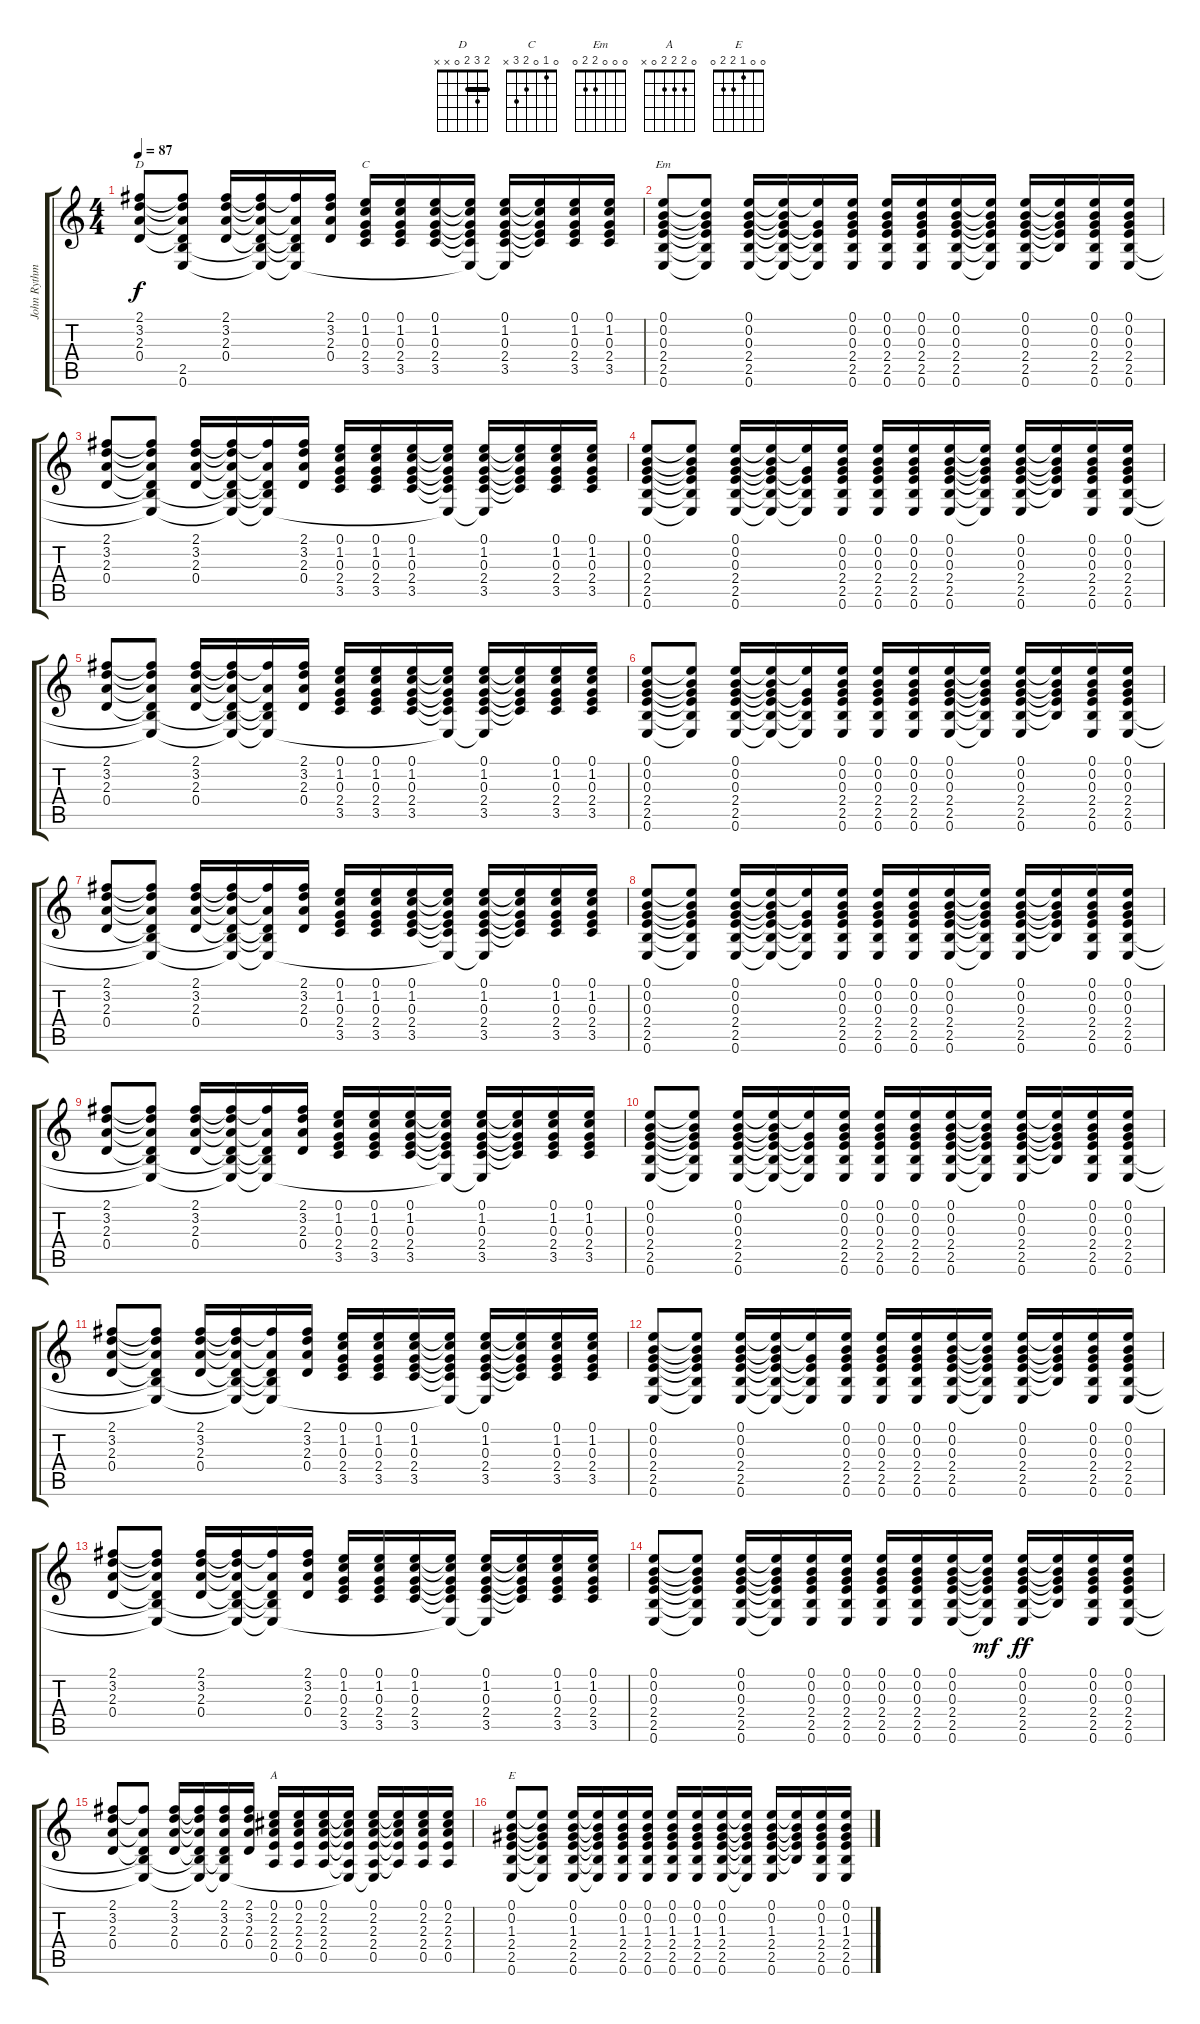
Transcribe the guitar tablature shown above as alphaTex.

\track ("John Rythm Guitar" "John Rythm") {instrument acousticguitarsteel}
\staff {score tabs}
\tuning (E4 B3 G3 D3 A2 E2) {hide}
\chord ("D" 2 3 2 0 x x) {barre 2}
\chord ("C" 0 1 0 2 3 x)
\chord ("Em" 0 0 0 2 2 0)
\chord ("A" 0 2 2 2 0 x)
\chord ("E" 0 0 1 2 2 0)
\ts (4 4)
\tempo 87
\clef g2
\ks c
(2.1 3.2 2.3 0.4).8{ch "D" dy f} (2.1{t} 3.2{t} 2.3{t} 0.4{t} 2.5{t} 0.6{t}).8 (2.1 3.2 2.3 0.4).16 (2.1{t} 3.2{t} 2.3{t} 0.4{t} 2.5{t} 0.6{t}).16 (2.1{t} 2.3{t} 0.4{t} 2.5{t} 0.6{t}).16 (2.1 3.2 2.3 0.4).16 (0.1 1.2 0.3 2.4 3.5).16{ch "C"} (0.1 1.2 0.3 2.4 3.5).16 (0.1 1.2 0.3 2.4 3.5).16 (0.1{t} 1.2{t} 0.3{t} 2.4{t} 3.5{t} 0.6{t}).16 (0.1 1.2 0.3 2.4 3.5 0.6{t}).16 (0.1{t} 1.2{t} 0.3{t} 2.4{t} 3.5{t}).16 (0.1 1.2 0.3 2.4 3.5).16 (0.1 1.2 0.3 2.4 3.5).16 |
(0.1 0.2 0.3 2.4 2.5 0.6).8{ch "Em"} (0.1{t} 0.2{t} 0.3{t} 2.4{t} 2.5{t} 0.6{t}).8 (0.1 0.2 0.3 2.4 2.5 0.6).16 (0.1{t} 0.2{t} 0.3{t} 2.4{t} 2.5{t} 0.6{t}).16 (0.1{t} 0.3{t} 2.4{t} 2.5{t} 0.6{t}).16 (0.1 0.2 0.3 2.4 2.5 0.6).16 (0.1 0.2 0.3 2.4 2.5 0.6).16 (0.1 0.2 0.3 2.4 2.5 0.6).16 (0.1 0.2 0.3 2.4 2.5 0.6).16 (0.1{t} 0.2{t} 0.3{t} 2.4{t} 2.5{t} 0.6{t}).16 (0.1 0.2 0.3 2.4 2.5 0.6).16 (0.1{t} 0.2{t} 0.3{t} 2.4{t} 2.5{t}).16 (0.1 0.2 0.3 2.4 2.5 0.6).16 (0.1 0.2 0.3 2.4 2.5 0.6).16 |
(2.1 3.2 2.3 0.4).8 (2.1{t} 3.2{t} 2.3{t} 0.4{t} 2.5{t} 0.6{t}).8 (2.1 3.2 2.3 0.4).16 (2.1{t} 3.2{t} 2.3{t} 0.4{t} 2.5{t} 0.6{t}).16 (2.1{t} 2.3{t} 0.4{t} 2.5{t} 0.6{t}).16 (2.1 3.2 2.3 0.4).16 (0.1 1.2 0.3 2.4 3.5).16 (0.1 1.2 0.3 2.4 3.5).16 (0.1 1.2 0.3 2.4 3.5).16 (0.1{t} 1.2{t} 0.3{t} 2.4{t} 3.5{t} 0.6{t}).16 (0.1 1.2 0.3 2.4 3.5 0.6{t}).16 (0.1{t} 1.2{t} 0.3{t} 2.4{t} 3.5{t}).16 (0.1 1.2 0.3 2.4 3.5).16 (0.1 1.2 0.3 2.4 3.5).16 |
(0.1 0.2 0.3 2.4 2.5 0.6).8 (0.1{t} 0.2{t} 0.3{t} 2.4{t} 2.5{t} 0.6{t}).8 (0.1 0.2 0.3 2.4 2.5 0.6).16 (0.1{t} 0.2{t} 0.3{t} 2.4{t} 2.5{t} 0.6{t}).16 (0.1{t} 0.3{t} 2.4{t} 2.5{t} 0.6{t}).16 (0.1 0.2 0.3 2.4 2.5 0.6).16 (0.1 0.2 0.3 2.4 2.5 0.6).16 (0.1 0.2 0.3 2.4 2.5 0.6).16 (0.1 0.2 0.3 2.4 2.5 0.6).16 (0.1{t} 0.2{t} 0.3{t} 2.4{t} 2.5{t} 0.6{t}).16 (0.1 0.2 0.3 2.4 2.5 0.6).16 (0.1{t} 0.2{t} 0.3{t} 2.4{t} 2.5{t}).16 (0.1 0.2 0.3 2.4 2.5 0.6).16 (0.1 0.2 0.3 2.4 2.5 0.6).16 |
(2.1 3.2 2.3 0.4).8 (2.1{t} 3.2{t} 2.3{t} 0.4{t} 2.5{t} 0.6{t}).8 (2.1 3.2 2.3 0.4).16 (2.1{t} 3.2{t} 2.3{t} 0.4{t} 2.5{t} 0.6{t}).16 (2.1{t} 2.3{t} 0.4{t} 2.5{t} 0.6{t}).16 (2.1 3.2 2.3 0.4).16 (0.1 1.2 0.3 2.4 3.5).16 (0.1 1.2 0.3 2.4 3.5).16 (0.1 1.2 0.3 2.4 3.5).16 (0.1{t} 1.2{t} 0.3{t} 2.4{t} 3.5{t} 0.6{t}).16 (0.1 1.2 0.3 2.4 3.5 0.6{t}).16 (0.1{t} 1.2{t} 0.3{t} 2.4{t} 3.5{t}).16 (0.1 1.2 0.3 2.4 3.5).16 (0.1 1.2 0.3 2.4 3.5).16 |
(0.1 0.2 0.3 2.4 2.5 0.6).8 (0.1{t} 0.2{t} 0.3{t} 2.4{t} 2.5{t} 0.6{t}).8 (0.1 0.2 0.3 2.4 2.5 0.6).16 (0.1{t} 0.2{t} 0.3{t} 2.4{t} 2.5{t} 0.6{t}).16 (0.1{t} 0.3{t} 2.4{t} 2.5{t} 0.6{t}).16 (0.1 0.2 0.3 2.4 2.5 0.6).16 (0.1 0.2 0.3 2.4 2.5 0.6).16 (0.1 0.2 0.3 2.4 2.5 0.6).16 (0.1 0.2 0.3 2.4 2.5 0.6).16 (0.1{t} 0.2{t} 0.3{t} 2.4{t} 2.5{t} 0.6{t}).16 (0.1 0.2 0.3 2.4 2.5 0.6).16 (0.1{t} 0.2{t} 0.3{t} 2.4{t} 2.5{t}).16 (0.1 0.2 0.3 2.4 2.5 0.6).16 (0.1 0.2 0.3 2.4 2.5 0.6).16 |
(2.1 3.2 2.3 0.4).8 (2.1{t} 3.2{t} 2.3{t} 0.4{t} 2.5{t} 0.6{t}).8 (2.1 3.2 2.3 0.4).16 (2.1{t} 3.2{t} 2.3{t} 0.4{t} 2.5{t} 0.6{t}).16 (2.1{t} 2.3{t} 0.4{t} 2.5{t} 0.6{t}).16 (2.1 3.2 2.3 0.4).16 (0.1 1.2 0.3 2.4 3.5).16 (0.1 1.2 0.3 2.4 3.5).16 (0.1 1.2 0.3 2.4 3.5).16 (0.1{t} 1.2{t} 0.3{t} 2.4{t} 3.5{t} 0.6{t}).16 (0.1 1.2 0.3 2.4 3.5 0.6{t}).16 (0.1{t} 1.2{t} 0.3{t} 2.4{t} 3.5{t}).16 (0.1 1.2 0.3 2.4 3.5).16 (0.1 1.2 0.3 2.4 3.5).16 |
(0.1 0.2 0.3 2.4 2.5 0.6).8 (0.1{t} 0.2{t} 0.3{t} 2.4{t} 2.5{t} 0.6{t}).8 (0.1 0.2 0.3 2.4 2.5 0.6).16 (0.1{t} 0.2{t} 0.3{t} 2.4{t} 2.5{t} 0.6{t}).16 (0.1{t} 0.3{t} 2.4{t} 2.5{t} 0.6{t}).16 (0.1 0.2 0.3 2.4 2.5 0.6).16 (0.1 0.2 0.3 2.4 2.5 0.6).16 (0.1 0.2 0.3 2.4 2.5 0.6).16 (0.1 0.2 0.3 2.4 2.5 0.6).16 (0.1{t} 0.2{t} 0.3{t} 2.4{t} 2.5{t} 0.6{t}).16 (0.1 0.2 0.3 2.4 2.5 0.6).16 (0.1{t} 0.2{t} 0.3{t} 2.4{t} 2.5{t}).16 (0.1 0.2 0.3 2.4 2.5 0.6).16 (0.1 0.2 0.3 2.4 2.5 0.6).16 |
(2.1 3.2 2.3 0.4).8 (2.1{t} 3.2{t} 2.3{t} 0.4{t} 2.5{t} 0.6{t}).8 (2.1 3.2 2.3 0.4).16 (2.1{t} 3.2{t} 2.3{t} 0.4{t} 2.5{t} 0.6{t}).16 (2.1{t} 2.3{t} 0.4{t} 2.5{t} 0.6{t}).16 (2.1 3.2 2.3 0.4).16 (0.1 1.2 0.3 2.4 3.5).16 (0.1 1.2 0.3 2.4 3.5).16 (0.1 1.2 0.3 2.4 3.5).16 (0.1{t} 1.2{t} 0.3{t} 2.4{t} 3.5{t} 0.6{t}).16 (0.1 1.2 0.3 2.4 3.5 0.6{t}).16 (0.1{t} 1.2{t} 0.3{t} 2.4{t} 3.5{t}).16 (0.1 1.2 0.3 2.4 3.5).16 (0.1 1.2 0.3 2.4 3.5).16 |
(0.1 0.2 0.3 2.4 2.5 0.6).8 (0.1{t} 0.2{t} 0.3{t} 2.4{t} 2.5{t} 0.6{t}).8 (0.1 0.2 0.3 2.4 2.5 0.6).16 (0.1{t} 0.2{t} 0.3{t} 2.4{t} 2.5{t} 0.6{t}).16 (0.1{t} 0.3{t} 2.4{t} 2.5{t} 0.6{t}).16 (0.1 0.2 0.3 2.4 2.5 0.6).16 (0.1 0.2 0.3 2.4 2.5 0.6).16 (0.1 0.2 0.3 2.4 2.5 0.6).16 (0.1 0.2 0.3 2.4 2.5 0.6).16 (0.1{t} 0.2{t} 0.3{t} 2.4{t} 2.5{t} 0.6{t}).16 (0.1 0.2 0.3 2.4 2.5 0.6).16 (0.1{t} 0.2{t} 0.3{t} 2.4{t} 2.5{t}).16 (0.1 0.2 0.3 2.4 2.5 0.6).16 (0.1 0.2 0.3 2.4 2.5 0.6).16 |
(2.1 3.2 2.3 0.4).8 (2.1{t} 3.2{t} 2.3{t} 0.4{t} 2.5{t} 0.6{t}).8 (2.1 3.2 2.3 0.4).16 (2.1{t} 3.2{t} 2.3{t} 0.4{t} 2.5{t} 0.6{t}).16 (2.1{t} 2.3{t} 0.4{t} 2.5{t} 0.6{t}).16 (2.1 3.2 2.3 0.4).16 (0.1 1.2 0.3 2.4 3.5).16 (0.1 1.2 0.3 2.4 3.5).16 (0.1 1.2 0.3 2.4 3.5).16 (0.1{t} 1.2{t} 0.3{t} 2.4{t} 3.5{t} 0.6{t}).16 (0.1 1.2 0.3 2.4 3.5 0.6{t}).16 (0.1{t} 1.2{t} 0.3{t} 2.4{t} 3.5{t}).16 (0.1 1.2 0.3 2.4 3.5).16 (0.1 1.2 0.3 2.4 3.5).16 |
(0.1 0.2 0.3 2.4 2.5 0.6).8 (0.1{t} 0.2{t} 0.3{t} 2.4{t} 2.5{t} 0.6{t}).8 (0.1 0.2 0.3 2.4 2.5 0.6).16 (0.1{t} 0.2{t} 0.3{t} 2.4{t} 2.5{t} 0.6{t}).16 (0.1{t} 0.3{t} 2.4{t} 2.5{t} 0.6{t}).16 (0.1 0.2 0.3 2.4 2.5 0.6).16 (0.1 0.2 0.3 2.4 2.5 0.6).16 (0.1 0.2 0.3 2.4 2.5 0.6).16 (0.1 0.2 0.3 2.4 2.5 0.6).16 (0.1{t} 0.2{t} 0.3{t} 2.4{t} 2.5{t} 0.6{t}).16 (0.1 0.2 0.3 2.4 2.5 0.6).16 (0.1{t} 0.2{t} 0.3{t} 2.4{t} 2.5{t}).16 (0.1 0.2 0.3 2.4 2.5 0.6).16 (0.1 0.2 0.3 2.4 2.5 0.6).16 |
(2.1 3.2 2.3 0.4).8 (2.1{t} 3.2{t} 2.3{t} 0.4{t} 2.5{t} 0.6{t}).8 (2.1 3.2 2.3 0.4).16 (2.1{t} 3.2{t} 2.3{t} 0.4{t} 2.5{t} 0.6{t}).16 (2.1{t} 2.3{t} 0.4{t} 2.5{t} 0.6{t}).16 (2.1 3.2 2.3 0.4).16 (0.1 1.2 0.3 2.4 3.5).16 (0.1 1.2 0.3 2.4 3.5).16 (0.1 1.2 0.3 2.4 3.5).16 (0.1{t} 1.2{t} 0.3{t} 2.4{t} 3.5{t} 0.6{t}).16 (0.1 1.2 0.3 2.4 3.5 0.6{t}).16 (0.1{t} 1.2{t} 0.3{t} 2.4{t} 3.5{t}).16 (0.1 1.2 0.3 2.4 3.5).16 (0.1 1.2 0.3 2.4 3.5).16 |
(0.1 0.2 0.3 2.4 2.5 0.6).8 (0.1{t} 0.2{t} 0.3{t} 2.4{t} 2.5{t} 0.6{t}).8 (0.1 0.2 0.3 2.4 2.5 0.6).16 (0.1{t} 0.2{t} 0.3{t} 2.4{t} 2.5{t} 0.6{t}).16 (0.1 0.2 0.3 2.4 2.5 0.6).16 (0.1 0.2 0.3 2.4 2.5 0.6).16 (0.1 0.2 0.3 2.4 2.5 0.6).16 (0.1 0.2 0.3 2.4 2.5 0.6).16 (0.1 0.2 0.3 2.4 2.5 0.6).16 (0.1{t} 0.2{t} 0.3{t} 2.4{t} 2.5{t} 0.6{t}).16{dy mf} (0.1 0.2 0.3 2.4 2.5 0.6).16{dy ff} (0.1{t} 0.2{t} 0.3{t} 2.4{t} 2.5{t}).16 (0.1 0.2 0.3 2.4 2.5 0.6).16 (0.1 0.2 0.3 2.4 2.5 0.6).16 |
(2.1 3.2 2.3 0.4).8 (2.1{t} 2.3{t} 0.4{t} 2.5{t} 0.6{t}).8 (2.1 3.2 2.3 0.4).16 (2.1{t} 3.2{t} 2.3{t} 0.4{t} 2.5{t} 0.6{t}).16 (2.1 3.2 2.3 0.4 2.5{t} 0.6{t}).16 (2.1 3.2 2.3 0.4).16 (0.1 2.2 2.3 2.4 0.5).16{ch "A"} (0.1 2.2 2.3 2.4 0.5).16 (0.1 2.2 2.3 2.4 0.5).16 (0.1{t} 2.2{t} 2.3{t} 2.4{t} 0.5{t} 0.6{t}).16 (0.1 2.2 2.3 2.4 0.5 0.6{t}).16 (0.1{t} 2.2{t} 2.3{t} 2.4{t} 0.5{t}).16 (0.1 2.2 2.3 2.4 0.5).16 (0.1 2.2 2.3 2.4 0.5).16 |
(0.1 0.2 1.3 2.4 2.5 0.6).8{ch "E"} (0.1{t} 0.2{t} 1.3{t} 2.4{t} 2.5{t} 0.6{t}).8 (0.1 0.2 1.3 2.4 2.5 0.6).16 (0.1{t} 0.2{t} 1.3{t} 2.4{t} 2.5{t} 0.6{t}).16 (0.1 0.2 1.3 2.4 2.5 0.6).16 (0.1 0.2 1.3 2.4 2.5 0.6).16 (0.1 0.2 1.3 2.4 2.5 0.6).16 (0.1 0.2 1.3 2.4 2.5 0.6).16 (0.1 0.2 1.3 2.4 2.5 0.6).16 (0.1{t} 0.2{t} 1.3{t} 2.4{t} 2.5{t} 0.6{t}).16 (0.1 0.2 1.3 2.4 2.5 0.6).16 (0.1{t} 0.2{t} 1.3{t} 2.4{t} 2.5{t}).16 (0.1 0.2 1.3 2.4 2.5 0.6).16 (0.1 0.2 1.3 2.4 2.5 0.6).16
